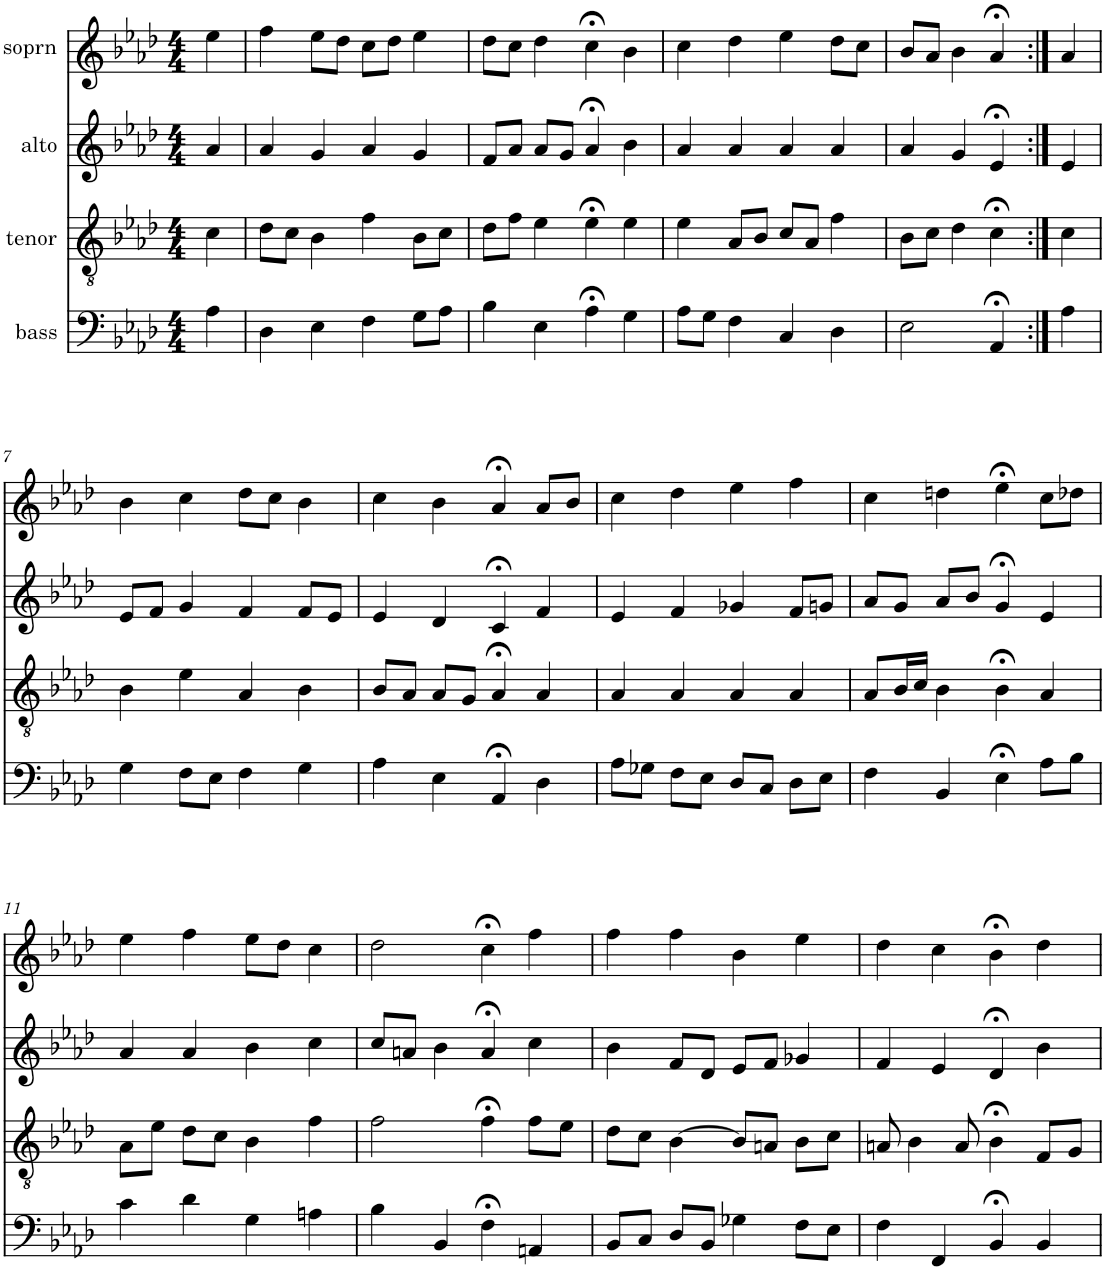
**kern	**kern	**kern	**kern
*part4	*part3	*part2	*part1
*staff4	*staff3	*staff2	*staff1
*I"bass	*I"tenor	*I"alto	*I"soprn
*clefF4	*clefGv2	*clefG2	*clefG2
*k[b-e-a-d-]	*k[b-e-a-d-]	*k[b-e-a-d-]	*k[b-e-a-d-]
*A-:	*A-:	*A-:	*A-:
*M4/4	*M4/4	*M4/4	*M4/4
=1	=1	=1	=1
4A-\	4c\	4a-/	4ee-\
=2	=2	=2	=2
4D-\	8d-\L	4a-/	4ff\
.	8c\J	.	.
4E-\	4B-\	4g/	8ee-\L
.	.	.	8dd-\J
4F\	4f\	4a-/	8cc\L
.	.	.	8dd-\J
8G\L	8B-\L	4g/	4ee-\
8A-\J	8c\J	.	.
=3	=3	=3	=3
4B-\	8d-\L	8f/L	8dd-\L
.	8f\J	8a-/J	8cc\J
4E-\	4e-\	8a-/L	4dd-\
.	.	8g/J	.
4A-;<\	4e-;<\	4a-;</	4cc;<\
4G\	4e-\	4b-\	4b-\
=4	=4	=4	=4
8A-\L	4e-\	4a-/	4cc\
8G\J	.	.	.
4F\	8A-/L	4a-/	4dd-\
.	8B-/J	.	.
4C/	8c/L	4a-/	4ee-\
.	8A-/J	.	.
4D-\	4f\	4a-/	8dd-\L
.	.	.	8cc\J
=5	=5	=5	=5
2E-\	8B-\L	4a-/	8b-/L
.	8c\J	.	8a-/J
.	4d-\	4g/	4b-\
4AA-;</	4c;<\	4e-;</	4a-;</
=6:|!	=6:|!	=6:|!	=6:|!
4A-\	4c\	4e-/	4a-/
!!LO:LB:g=z
=7	=7	=7	=7
4G\	4B-\	8e-/L	4b-\
.	.	8f/J	.
8F\L	4e-\	4g/	4cc\
8E-\J	.	.	.
4F\	4A-/	4f/	8dd-\L
.	.	.	8cc\J
4G\	4B-\	8f/L	4b-\
.	.	8e-/J	.
=8	=8	=8	=8
4A-\	8B-/L	4e-/	4cc\
.	8A-/J	.	.
4E-\	8A-/L	4d-/	4b-\
.	8G/J	.	.
4AA-;</	4A-;</	4c;</	4a-;</
4D-\	4A-/	4f/	8a-/L
.	.	.	8b-/J
=9	=9	=9	=9
8A-\L	4A-/	4e-/	4cc\
8G-X\J	.	.	.
8F\L	4A-/	4f/	4dd-\
8E-\J	.	.	.
8D-/L	4A-/	4g-X/	4ee-\
8C/J	.	.	.
8D-\L	4A-/	8f/L	4ff\
8E-\J	.	8gn/J	.
=10	=10	=10	=10
4F\	8A-/L	8a-/L	4cc\
.	16B-/L	8g/J	.
.	16c/JJ	.	.
4BB-/	4B-\	8a-/L	4ddn\
.	.	8b-/J	.
4E-;<\	4B-;<\	4g;</	4ee-;<\
8A-\L	4A-/	4e-/	8cc\L
8B-\J	.	.	8dd-X\J
!!LO:LB:g=z
=11	=11	=11	=11
4c\	8A-\L	4a-/	4ee-\
.	8e-\J	.	.
4d-\	8d-\L	4a-/	4ff\
.	8c\J	.	.
4G\	4B-\	4b-\	8ee-\L
.	.	.	8dd-\J
4An\	4f\	4cc\	4cc\
=12	=12	=12	=12
4B-\	2f\	8cc/L	2dd-\
.	.	8an/J	.
4BB-/	.	4b-\	.
4F;<\	4f;<\	4a;</	4cc;<\
4AAn/	8f\L	4cc\	4ff\
.	8e-\J	.	.
=13	=13	=13	=13
8BB-/L	8d-\L	4b-\	4ff\
8C/J	8c\J	.	.
8D-/L	[4B-\	8f/L	4ff\
8BB-/J	.	8d-/J	.
4G-X\	8B-/L]	8e-/L	4b-\
.	8An/J	8f/J	.
8F\L	8B-\L	4g-X/	4ee-\
8E-\J	8c\J	.	.
=14	=14	=14	=14
4F\	8An/	4f/	4dd-\
.	4B-\	.	.
4FF/	.	4e-/	4cc\
.	8A/	.	.
4BB-;</	4B-;<\	4d-;</	4b-;<\
4BB-/	8F/L	4b-\	4dd-\
.	8G/J	.	.
=	=	=	=
*-	*-	*-	*-
